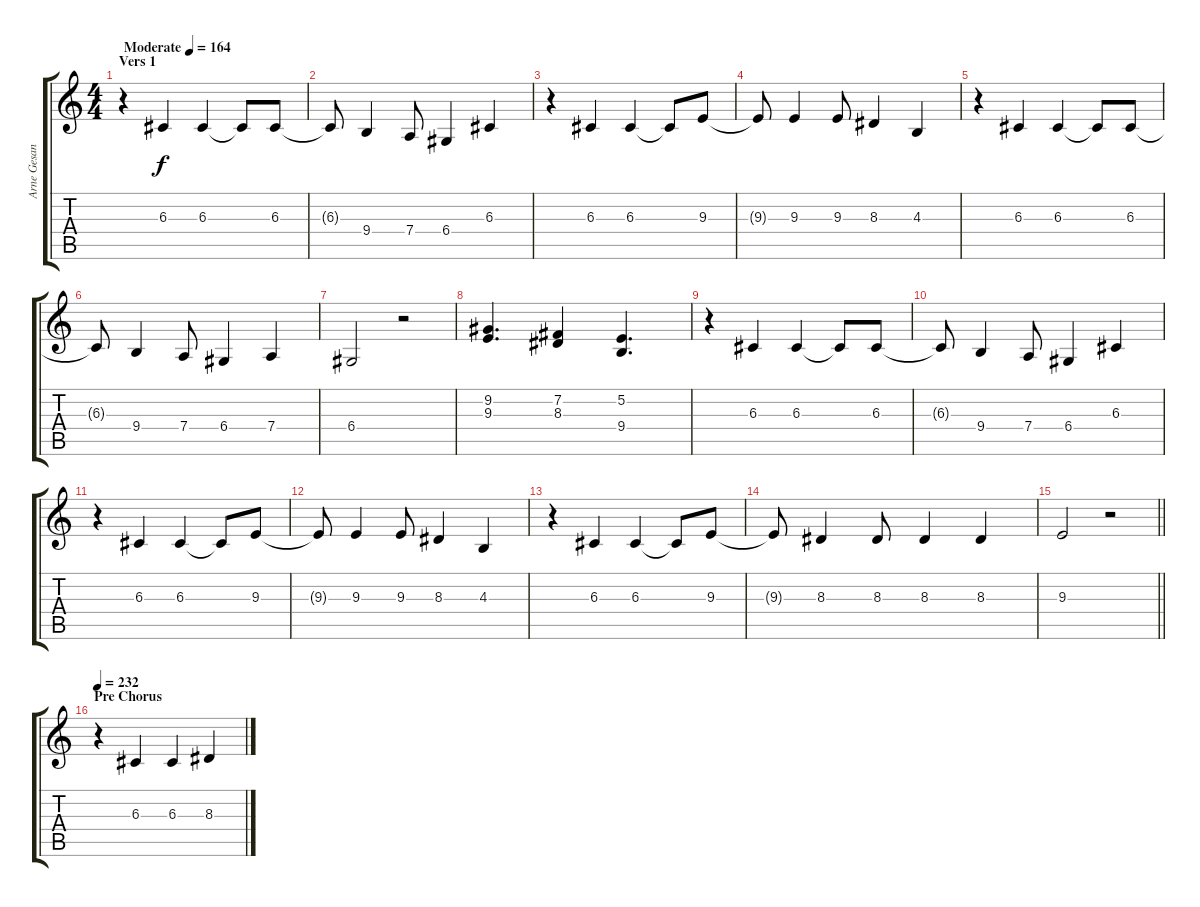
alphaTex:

\track ("Arne Gesang" "Arne Gesan") {instrument lead2sawtooth}
\staff {score tabs}
\tuning (E4 B3 G3 D3 A2 E2) {hide}
\ts (4 4)
\section ("" "Vers 1")
\tempo (164 "Moderate")
\clef g2
\ks c
r.4{dy f instrument lead2sawtooth} 6.3.4 6.3.4 6.3{t}.8 6.3.8 |
6.3{t}.8 9.4.4 7.4.8 6.4.4 6.3.4 |
r.4 6.3.4 6.3.4 6.3{t}.8 9.3.8 |
9.3{t}.8 9.3.4 9.3.8 8.3.4 4.3.4 |
r.4 6.3.4 6.3.4 6.3{t}.8 6.3.8 |
6.3{t}.8 9.4.4 7.4.8 6.4.4 7.4.4 |
6.4.2 r.2 |
(9.2 9.3).4{d} (7.2 8.3).4 (5.2 9.4).4{d} |
r.4 6.3.4 6.3.4 6.3{t}.8 6.3.8 |
6.3{t}.8 9.4.4 7.4.8 6.4.4 6.3.4 |
r.4 6.3.4 6.3.4 6.3{t}.8 9.3.8 |
9.3{t}.8 9.3.4 9.3.8 8.3.4 4.3.4 |
r.4 6.3.4 6.3.4 6.3{t}.8 9.3.8 |
9.3{t}.8 8.3.4 8.3.8 8.3.4 8.3.4 |
\barLineRight lightlight
9.3.2 r.2 |
\section ("" "Pre Chorus")
\tempo 232
r.4 6.3.4 6.3.4 8.3.4
